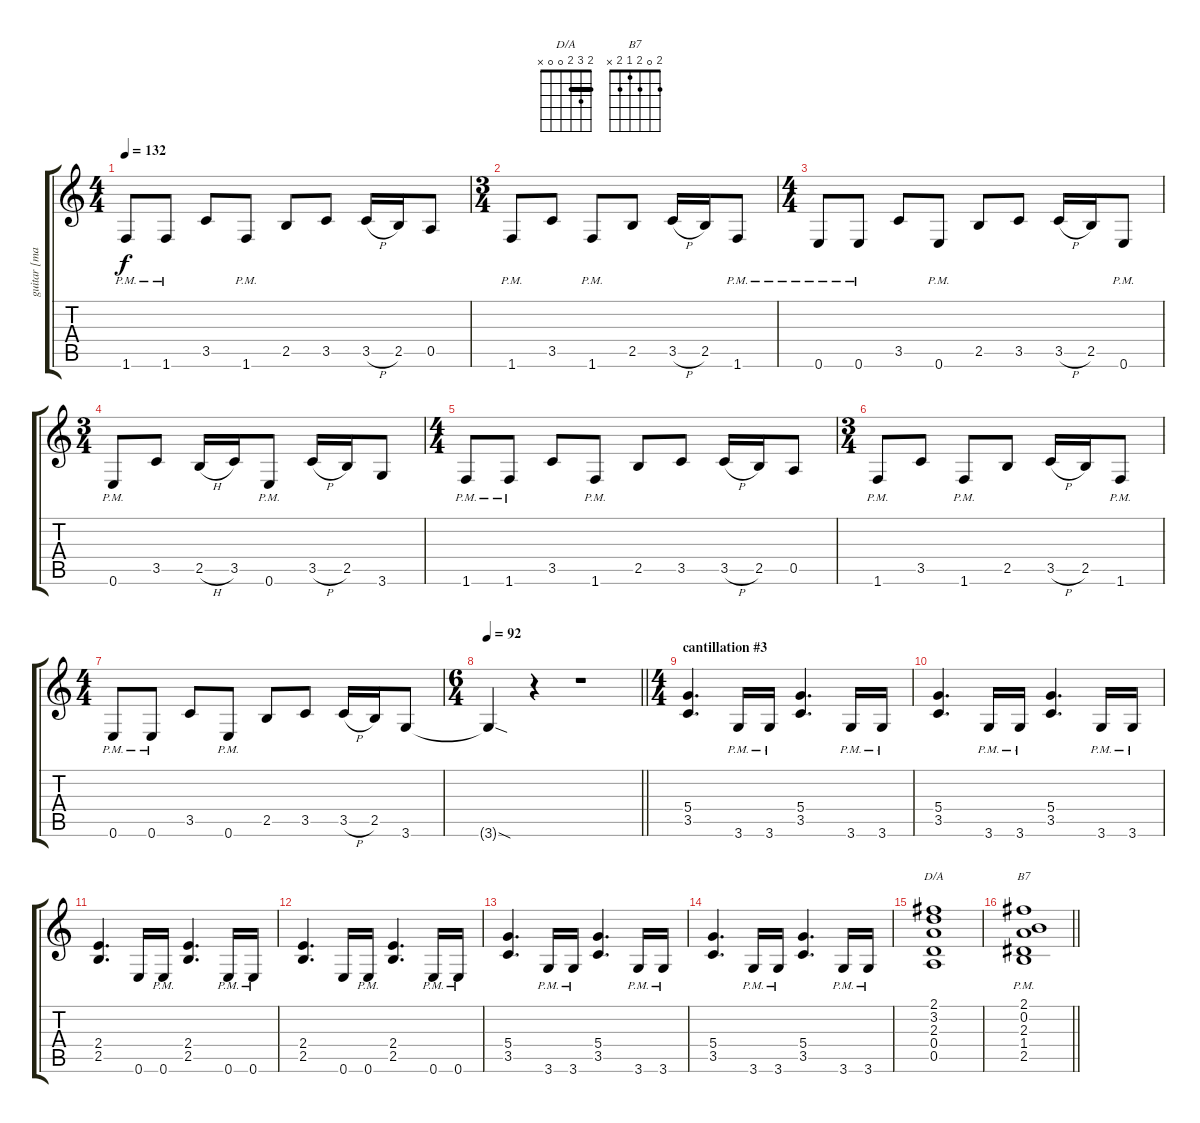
\track ("guitar [maneki]" "guitar [ma") {instrument distortionguitar}
\staff {score tabs}
\tuning (E4 B3 G3 D3 A2 E2) {hide}
\chord ("D/A" 2 3 2 0 0 x) {barre 2}
\chord ("B7" 2 0 2 1 2 x)
\ts (4 4)
\section ("" "")
\tempo 132
\clef g2
\ks c
1.6{pm}.8{dy f} 1.6{pm}.8 3.5.8 1.6{pm}.8 2.5.8 3.5.8 3.5{h}.16 2.5.16 0.5.8 |
\ts (3 4)
1.6{pm}.8 3.5.8 1.6{pm}.8 2.5.8 3.5{h}.16 2.5.16 1.6{pm}.8 |
\ts (4 4)
0.6{pm}.8 0.6{pm}.8 3.5.8 0.6{pm}.8 2.5.8 3.5.8 3.5{h}.16 2.5.16 0.6{pm}.8 |
\ts (3 4)
0.6{pm}.8 3.5.8 2.5{h}.16 3.5.16 0.6{pm}.8 3.5{h}.16 2.5.16 3.6.8 |
\ts (4 4)
1.6{pm}.8 1.6{pm}.8 3.5.8 1.6{pm}.8 2.5.8 3.5.8 3.5{h}.16 2.5.16 0.5.8 |
\ts (3 4)
1.6{pm}.8 3.5.8 1.6{pm}.8 2.5.8 3.5{h}.16 2.5.16 1.6{pm}.8 |
\ts (4 4)
0.6{pm}.8 0.6{pm}.8 3.5.8 0.6{pm}.8 2.5.8 3.5.8 3.5{h}.16 2.5.16 3.6.8 |
\ts (6 4)
\tempo 92
\barLineRight lightlight
3.6{sod t}.4 r.4 r.1 |
\ts (4 4)
\section ("" "cantillation #3")
(5.4 3.5).4{d} 3.6{pm}.16 3.6{pm}.16 (5.4 3.5).4{d} 3.6{pm}.16 3.6{pm}.16 |
(5.4 3.5).4{d} 3.6{pm}.16 3.6{pm}.16 (5.4 3.5).4{d} 3.6{pm}.16 3.6{pm}.16 |
(2.4 2.5).4{d} 0.6.16 0.6{pm}.16 (2.4 2.5).4{d} 0.6{pm}.16 0.6{pm}.16 |
(2.4 2.5).4{d} 0.6.16 0.6{pm}.16 (2.4 2.5).4{d} 0.6{pm}.16 0.6{pm}.16 |
(5.4 3.5).4{d} 3.6{pm}.16 3.6{pm}.16 (5.4 3.5).4{d} 3.6{pm}.16 3.6{pm}.16 |
(5.4 3.5).4{d} 3.6{pm}.16 3.6{pm}.16 (5.4 3.5).4{d} 3.6{pm}.16 3.6{pm}.16 |
(2.1 3.2 2.3 0.4 0.5).1{ch "D/A"} |
\barLineRight lightlight
(2.1{pm} 0.2{pm} 2.3{pm} 1.4{pm} 2.5{pm}).1{ch "B7"}
